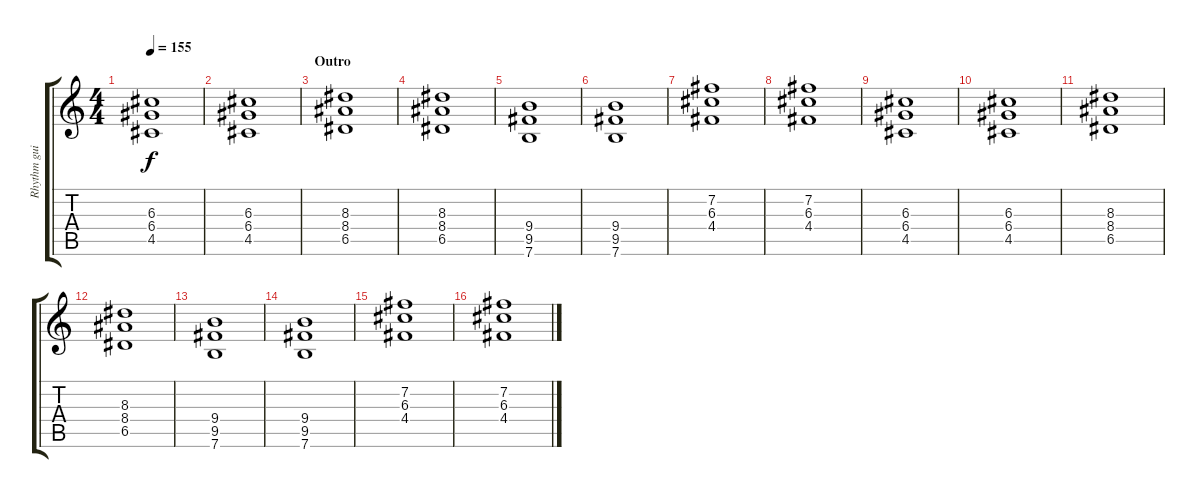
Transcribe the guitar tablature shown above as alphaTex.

\track ("Rhythm guitar" "Rhythm gui") {instrument distortionguitar}
\staff {score tabs}
\tuning (E4 B3 G3 D3 A2 E2) {hide}
\ts (4 4)
\tempo 155
\clef g2
\ks c
(6.3 6.4 4.5).1{dy f} |
(6.3 6.4 4.5).1 |
\section ("" "Outro")
(8.3 8.4 6.5).1 |
(8.3 8.4 6.5).1 |
(9.4 9.5 7.6).1 |
(9.4 9.5 7.6).1 |
(7.2 6.3 4.4).1 |
(7.2 6.3 4.4).1 |
(6.3 6.4 4.5).1 |
(6.3 6.4 4.5).1 |
\section ("" "")
(8.3 8.4 6.5).1 |
(8.3 8.4 6.5).1 |
(9.4 9.5 7.6).1 |
(9.4 9.5 7.6).1 |
(7.2 6.3 4.4).1 |
(7.2 6.3 4.4).1
